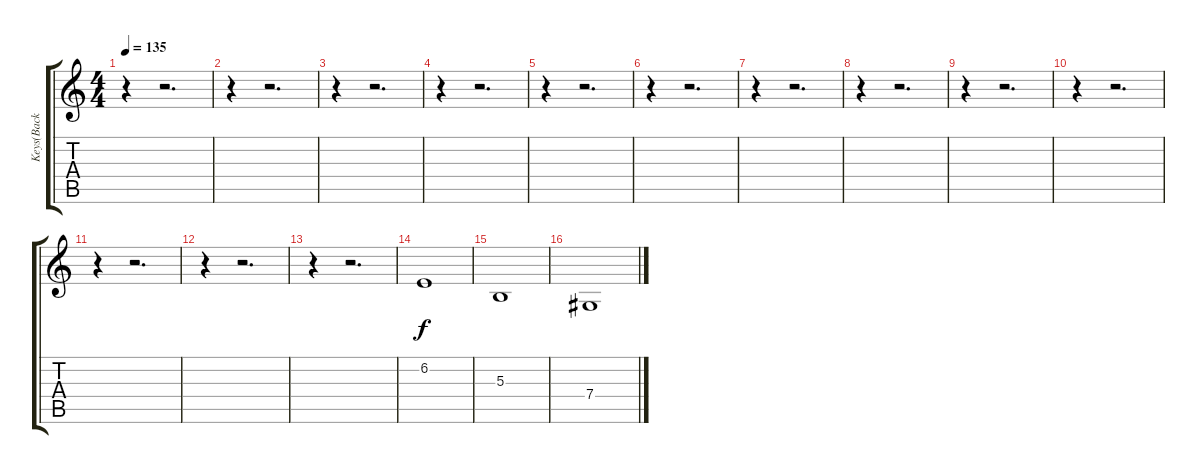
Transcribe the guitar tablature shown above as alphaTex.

\track ("Keys(Back Up)" "Keys(Back ") {instrument choiraahs}
\staff {score tabs}
\tuning (Eb4 Bb3 Gb3 Db3 Ab2 Db2) {hide}
\ts (4 4)
\tempo 135
\clef g2
\ks c
r.4{dy f} r.2{d} |
r.4 r.2{d} |
r.4 r.2{d} |
r.4 r.2{d} |
r.4 r.2{d} |
r.4 r.2{d} |
r.4 r.2{d} |
r.4 r.2{d} |
r.4 r.2{d} |
r.4 r.2{d} |
r.4 r.2{d} |
r.4 r.2{d} |
r.4 r.2{d} |
6.2.1 |
5.3.1 |
7.4.1
